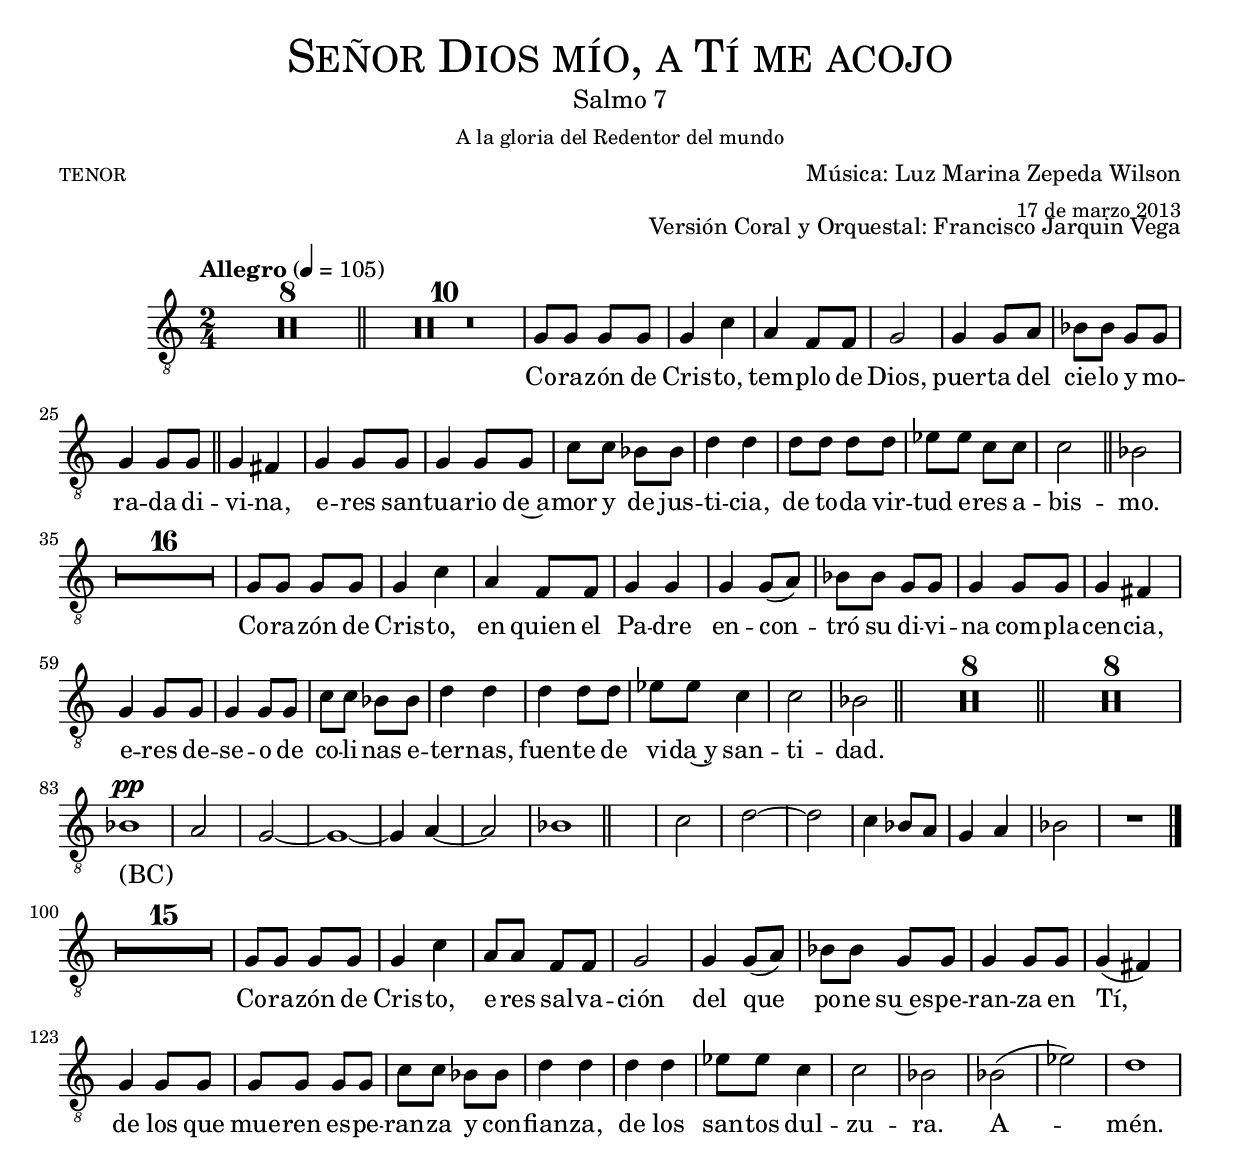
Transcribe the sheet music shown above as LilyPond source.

% Virgen y Madre - Tenor
% by serachsam

\language "espanol"
\version "2.23.2"

% --- Global parameters
particle = 1
jump = \break
pulse = 4

% --- Includes
\include "global.ily"
% --- Musica
tenor = \relative do' {
  \clef "G_8"
  \compressEmptyMeasures
  \dynamicUp
  %Escribir la musica aqui...
  R1*9 |
  sol8 sol sol sol sol4 do |
  la4 fa8 fa sol2 |
  sol4 sol8 la sib sib sol sol |
  sol4 sol8 sol sol4 fas | 
  sol4 sol8 sol sol4 sol8 sol |
  do8 do sib sib re4 re |
  re8 re re re mib mib do do |
  do2 sib | 
  R1*8 | 
  sol8 sol sol sol sol4 do |
  la4 fa8 fa sol4 sol |
  sol4 sol8( la) sib sib sol sol |
  sol4 sol8 sol sol4 fas | 
  sol4 sol8 sol sol4 sol8 sol |
  do8 do sib sib re4 re |
  re4 re8 re mib mib do4 |
  do2 sib | 
  R1*8 | 
  sib1\pp |
  la2 sol~ |
  sol1~ |
  sol4 la~ la2 | 
  sib1 |
  do2 re~ |
  re2 do4 sib8 la |
  sol4 la sib2 | 
  R1*8 | 
  sol8 sol sol sol sol4 do |
  la8 la fa8 fa sol2 |
  sol4 sol8( la) sib sib sol sol |
  sol4 sol8 sol sol4( fas) | 
  sol4 sol8 sol sol8 sol sol8 sol |
  do8 do sib sib re4 re |
  re4 re mib8 mib do4 |
  do2 sib | 
  
  sib2( mib) |
  re1 |
}

% --- Letra
tenor-lyrics = \lyricmode {
  % la letra va aqui.
  Co -- ra -- zón de Cris -- to, tem -- plo de Dios,
  puer -- ta del cie -- lo y mo -- ra -- da di -- vi -- na,
  e -- res san -- tua -- rio de~a -- mor y de jus -- ti -- cia,
  de to -- da vir -- tud e -- res a -- bis -- mo.
  
  Co -- ra -- zón de Cris -- to, en quien el Pa -- dre
  en -- con -- tró su di -- vi -- na com -- pla -- cen -- cia,
  e -- res de -- se -- o de co -- li -- nas e -- ter -- nas,
  fuen -- te de vi -- da~y san -- ti -- dad.
  
  (BC) _ _ _ _ _ _ _ _ _ _ _ _
  
  Co -- ra -- zón de Cris -- to, e -- res sal -- va -- ción
  del que po -- ne su~es -- pe -- ran -- za en Tí,
  de los que mue -- ren es -- pe -- ran -- za y con -- fian -- za,
  de los san -- tos dul -- zu -- ra.
  
  A -- mén.
}


% --- Global size
%#(set-global-staff-size 27)

% --- Header
\header {
  title = \markup{\fontsize #2 \medium \smallCaps \title}
  subtitle = \markup{\medium \subtitle}
  subsubtitle = \markup{\medium \subsubtitle}
  poet = \markup {\caps "tenor"}
  composer = \autor
  arranger = \markup {\right-column { \arranger }}
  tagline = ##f
  breakbefore = ##t
}

% --- Music

% --- Harmony

% --- Sheet
\score {
  <<
    \new Staff { <<
      \set Staff.midiInstrument = #"choir aahs"
      %\set Staff.midiMaximumVolume = #1.5
      \new Voice = "tenor" { << \global \tenor >> }
      \new Lyrics \lyricsto "tenor" { \tenor-lyrics }
    >> }
    %\metronome
  >>
  \midi {}
  \layout {}
}

% --- Paper
\paper {
  #(set-default-paper-size "letter")
  page-breaking = #ly:page-turn-breaking
}
